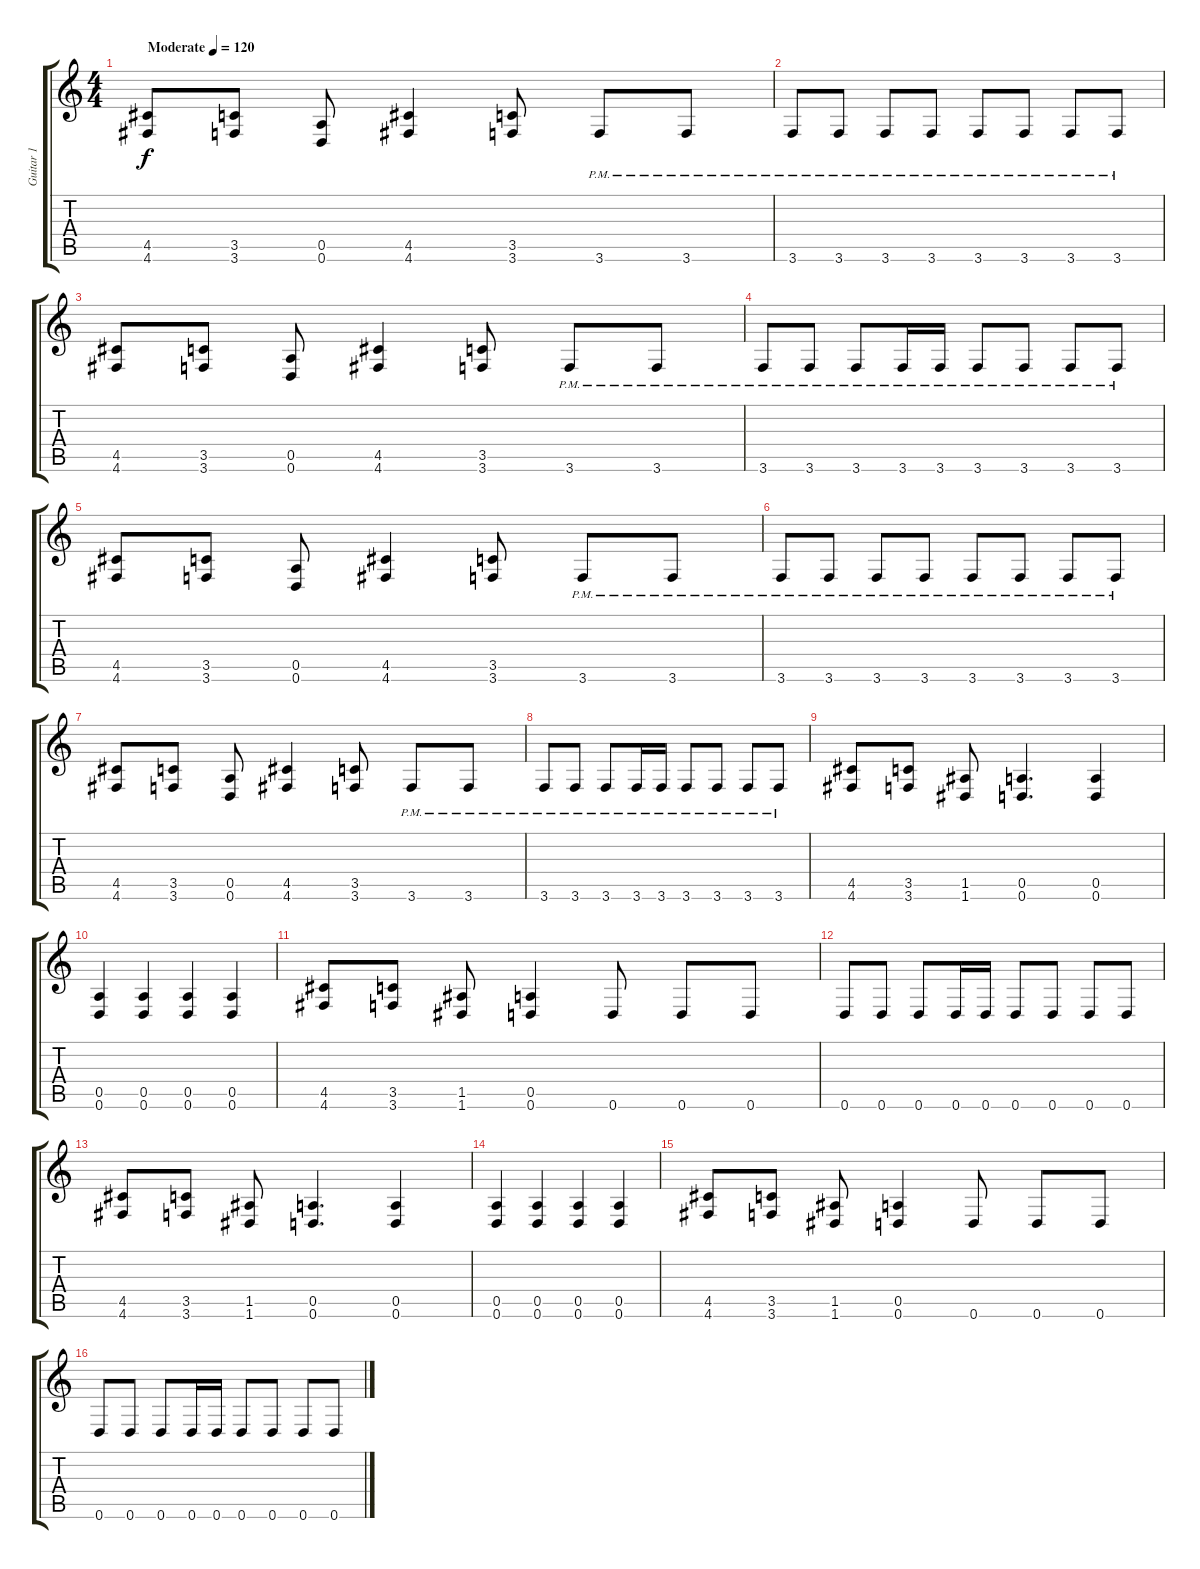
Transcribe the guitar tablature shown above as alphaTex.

\track ("Guitar 1" "Guitar 1") {instrument distortionguitar}
\staff {score tabs}
\tuning (E4 B3 G3 D3 A2 D2) {hide}
\ts (4 4)
\tempo (120 "Moderate")
\clef g2
\ks c
(4.5 4.6).8{dy f instrument distortionguitar} (3.5 3.6).8 (0.5 0.6).8 (4.5 4.6).4 (3.5 3.6).8 3.6{pm}.8 3.6{pm}.8 |
3.6{pm}.8 3.6{pm}.8 3.6{pm}.8 3.6{pm}.8 3.6{pm}.8 3.6{pm}.8 3.6{pm}.8 3.6{pm}.8 |
(4.5 4.6).8 (3.5 3.6).8 (0.5 0.6).8 (4.5 4.6).4 (3.5 3.6).8 3.6{pm}.8 3.6{pm}.8 |
3.6{pm}.8 3.6{pm}.8 3.6{pm}.8 3.6{pm}.16 3.6{pm}.16 3.6{pm}.8 3.6{pm}.8 3.6{pm}.8 3.6{pm}.8 |
(4.5 4.6).8 (3.5 3.6).8 (0.5 0.6).8 (4.5 4.6).4 (3.5 3.6).8 3.6{pm}.8 3.6{pm}.8 |
3.6{pm}.8 3.6{pm}.8 3.6{pm}.8 3.6{pm}.8 3.6{pm}.8 3.6{pm}.8 3.6{pm}.8 3.6{pm}.8 |
(4.5 4.6).8 (3.5 3.6).8 (0.5 0.6).8 (4.5 4.6).4 (3.5 3.6).8 3.6{pm}.8 3.6{pm}.8 |
3.6{pm}.8 3.6{pm}.8 3.6{pm}.8 3.6{pm}.16 3.6{pm}.16 3.6{pm}.8 3.6{pm}.8 3.6{pm}.8 3.6{pm}.8 |
(4.5 4.6).8 (3.5 3.6).8 (1.5 1.6).8 (0.5 0.6).4{d} (0.5 0.6).4 |
(0.5 0.6).4 (0.5 0.6).4 (0.5 0.6).4 (0.5 0.6).4 |
(4.5 4.6).8 (3.5 3.6).8 (1.5 1.6).8 (0.5 0.6).4 0.6.8 0.6.8 0.6.8 |
0.6.8 0.6.8 0.6.8 0.6.16 0.6.16 0.6.8 0.6.8 0.6.8 0.6.8 |
(4.5 4.6).8 (3.5 3.6).8 (1.5 1.6).8 (0.5 0.6).4{d} (0.5 0.6).4 |
(0.5 0.6).4 (0.5 0.6).4 (0.5 0.6).4 (0.5 0.6).4 |
(4.5 4.6).8 (3.5 3.6).8 (1.5 1.6).8 (0.5 0.6).4 0.6.8 0.6.8 0.6.8 |
0.6.8 0.6.8 0.6.8 0.6.16 0.6.16 0.6.8 0.6.8 0.6.8 0.6.8
